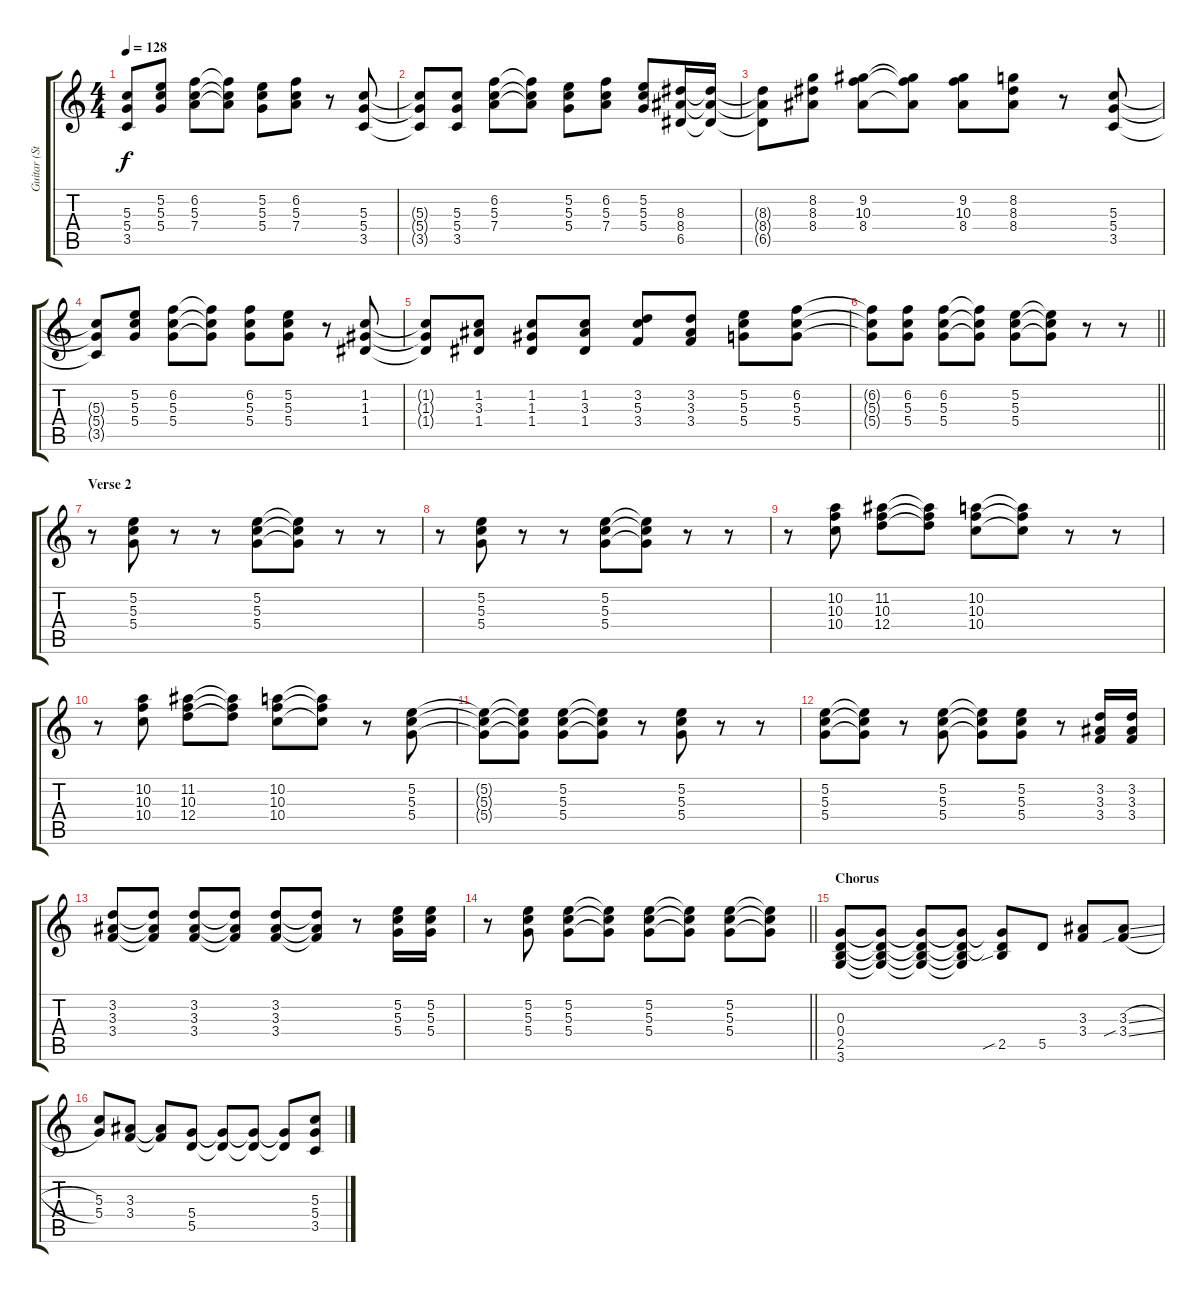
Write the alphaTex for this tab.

\track ("Guitar (Std)" "Guitar (St") {instrument distortionguitar}
\staff {score tabs}
\tuning (E4 B3 G3 D3 A2 E2) {hide}
\ts (4 4)
\tempo 128
\clef g2
\ks c
(5.3{t} 5.4{t} 3.5{t}).8{dy f} (5.2 5.3 5.4).8 (6.2 5.3 7.4).8 (6.2{t} 5.3{t} 7.4{t}).8 (5.2 5.3 5.4).8 (6.2 5.3 7.4).8 r.8 (5.3 5.4 3.5).8 |
(5.3{t} 5.4{t} 3.5{t}).8 (5.3 5.4 3.5).8 (6.2 5.3 7.4).8 (6.2{t} 5.3{t} 7.4{t}).8 (5.2 5.3 5.4).8 (6.2 5.3 7.4).8 (5.2 5.3 5.4).8 (8.3 8.4 6.5).16 (8.3{t} 8.4{t} 6.5{t}).16 |
(8.3{t} 8.4{t} 6.5{t}).8 (8.2 8.3 8.4).8 (9.2 10.3 8.4).8 (9.2{t} 10.3{t} 8.4{t}).8 (9.2 10.3 8.4).8 (8.2 8.3 8.4).8 r.8 (5.3 5.4 3.5).8 |
(5.3{t} 5.4{t} 3.5{t}).8 (5.2 5.3 5.4).8 (6.2 5.3 5.4).8 (6.2{t} 5.3{t} 5.4{t}).8 (6.2 5.3 5.4).8 (5.2 5.3 5.4).8 r.8 (1.2 1.3 1.4).8 |
(1.2{t} 1.3{t} 1.4{t}).8 (1.2 3.3 1.4).8 (1.2 1.3 1.4).8 (1.2 3.3 1.4).8 (3.2 5.3 3.4).8 (3.2 3.3 3.4).8 (5.2 5.3 5.4).8 (6.2 5.3 5.4).8 |
\barLineRight lightlight
(6.2{t} 5.3{t} 5.4{t}).8 (6.2 5.3 5.4).8 (6.2 5.3 5.4).8 (6.2{t} 5.3{t} 5.4{t}).8 (5.2 5.3 5.4).8 (5.2{t} 5.3{t} 5.4{t}).8 r.8 r.8 |
\section ("" "Verse 2")
r.8 (5.2 5.3 5.4).8 r.8 r.8 (5.2 5.3 5.4).8 (5.2{t} 5.3{t} 5.4{t}).8 r.8 r.8 |
r.8 (5.2 5.3 5.4).8 r.8 r.8 (5.2 5.3 5.4).8 (5.2{t} 5.3{t} 5.4{t}).8 r.8 r.8 |
r.8 (10.2 10.3 10.4).8 (11.2 10.3 12.4).8 (11.2{t} 10.3{t} 12.4{t}).8 (10.2 10.3 10.4).8 (10.2{t} 10.3{t} 10.4{t}).8 r.8 r.8 |
r.8 (10.2 10.3 10.4).8 (11.2 10.3 12.4).8 (11.2{t} 10.3{t} 12.4{t}).8 (10.2 10.3 10.4).8 (10.2{t} 10.3{t} 10.4{t}).8 r.8 (5.2 5.3 5.4).8 |
(5.2{t} 5.3{t} 5.4{t}).8 (5.2{t} 5.3{t} 5.4{t}).8 (5.2 5.3 5.4).8 (5.2{t} 5.3{t} 5.4{t}).8 r.8 (5.2 5.3 5.4).8 r.8 r.8 |
(5.2 5.3 5.4).8 (5.2{t} 5.3{t} 5.4{t}).8 r.8 (5.2 5.3 5.4).8 (5.2{t} 5.3{t} 5.4{t}).8 (5.2 5.3 5.4).8 r.8 (3.2 3.3 3.4).16 (3.2 3.3 3.4).16 |
(3.2 3.3 3.4).8 (3.2{t} 3.3{t} 3.4{t}).8 (3.2 3.3 3.4).8 (3.2{t} 3.3{t} 3.4{t}).8 (3.2 3.3 3.4).8 (3.2{t} 3.3{t} 3.4{t}).8 r.8 (5.2 5.3 5.4).16 (5.2 5.3 5.4).16 |
\barLineRight lightlight
r.8 (5.2 5.3 5.4).8 (5.2 5.3 5.4).8 (5.2{t} 5.3{t} 5.4{t}).8 (5.2 5.3 5.4).8 (5.2{t} 5.3{t} 5.4{t}).8 (5.2 5.3 5.4).8 (5.2{t} 5.3{t} 5.4{t}).8 |
\section ("" "Chorus")
(0.3 0.4 2.5 3.6).8 (0.3{t} 0.4{t} 2.5{t} 3.6{t}).8 (0.3{t} 0.4{t} 2.5{t} 3.6{t}).8 (0.3{t} 0.4{t} 2.5{t} 3.6{t}).8 (0.3{t} 0.4{t} 2.5{sib}).8 5.5.8 (3.3 3.4).8 (3.3{sl} 3.4{sib sl}).8 |
(5.3 5.4).8 (3.3 3.4).8 (3.3{t} 3.4{t}).8 (5.4 5.5).8 (5.4{t} 5.5{t}).8 (5.4{t} 5.5{t}).8 (5.4{t} 5.5{t}).8 (5.3 5.4 3.5).8
